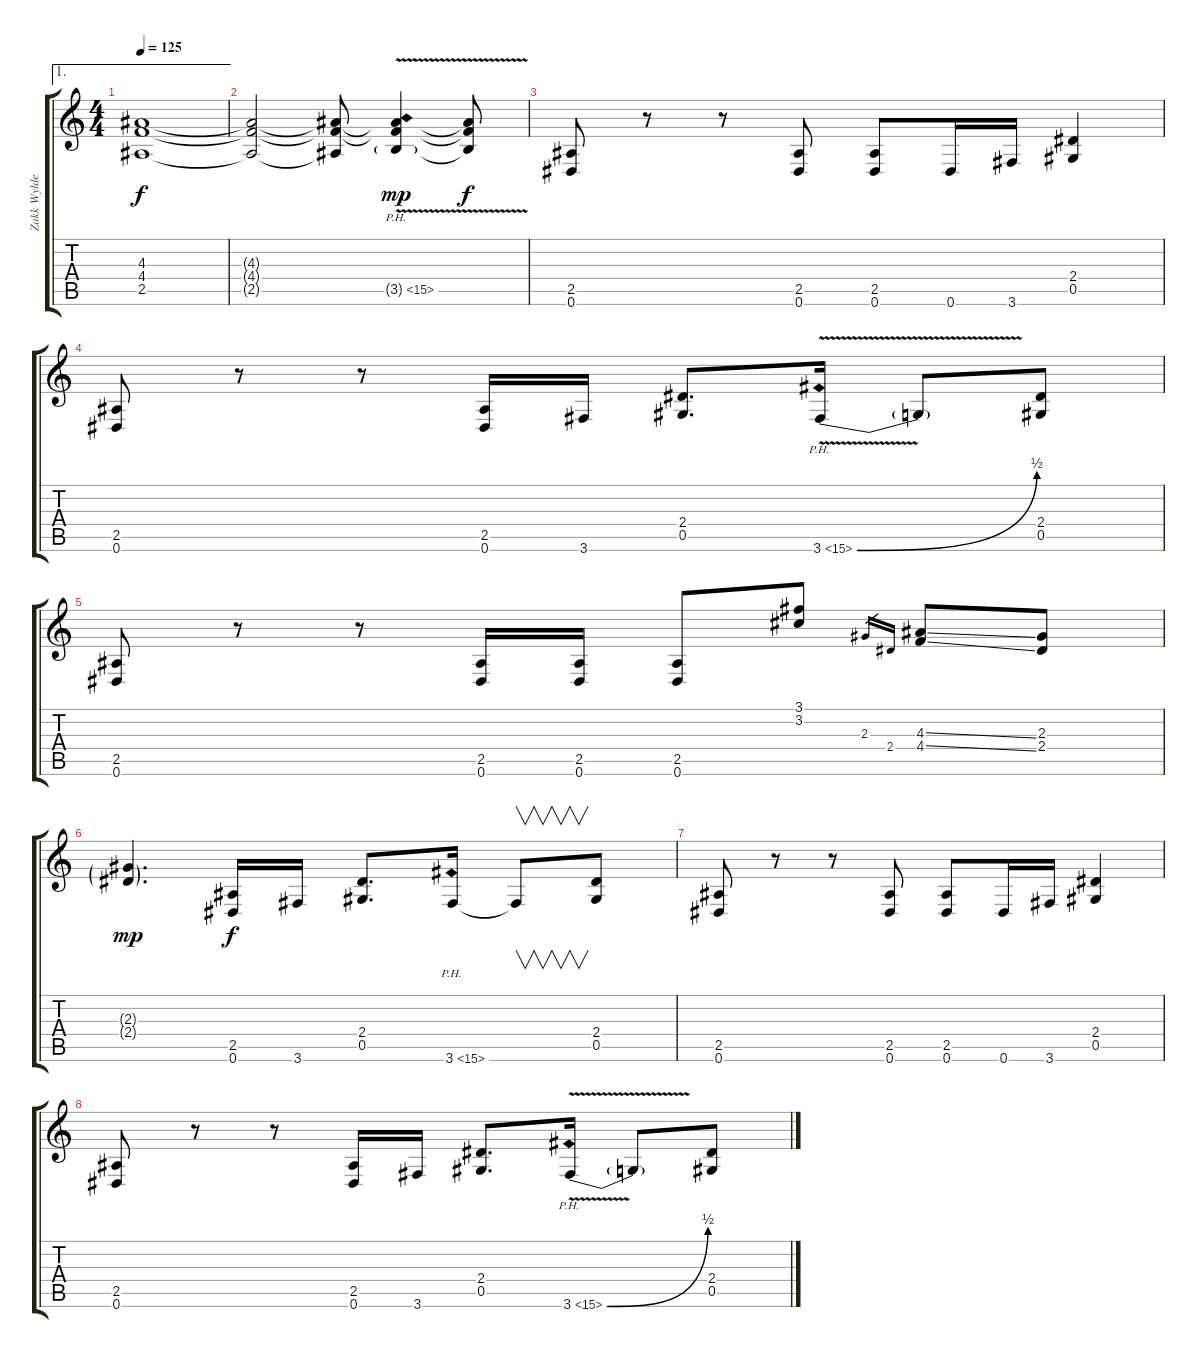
\track ("Zakk Wylde" "Zakk Wylde") {instrument overdrivenguitar}
\staff {score tabs}
\tuning (Eb4 Bb3 Gb3 Db3 Ab2 Eb2) {hide}
\ae 1
\ts (4 4)
\tempo 125
\clef g2
\ks c
(4.3 4.4 2.5).1{dy f} |
(4.3{t} 4.4{t} 2.5{t}).2 (4.3{t} 4.4{t} 2.5{t}).8 (4.3{t} 4.4{t} 3.5{ph 12 v g}).4{dy mp instrument guitarharmonics} (4.3{t} 4.4{t} 3.5{t}).8{dy f} |
(2.5 0.6).8{instrument overdrivenguitar} r.8 r.8 (2.5 0.6).8 (2.5 0.6).8 0.6.16 3.6.16 (2.4 0.5).4 |
(2.5 0.6).8 r.8 r.8 (2.5 0.6).16 3.6.16 (2.4 0.5).8{d} 3.6{be (bend 0 0 60 2) ph 12 v}.16{instrument guitarharmonics} 3.6{t}.8 (2.4 0.5).8{instrument overdrivenguitar} |
(2.5 0.6).8 r.8 r.8 (2.5 0.6).16 (2.5 0.6).16 (2.5 0.6).8 (3.1 3.2).8 2.3.16{gr} 2.4.16{gr} (4.3{ss} 4.4{ss}).8 (2.3 2.4).8 |
(2.3{g} 2.4{g}).4{d dy mp} (2.5 0.6).16{dy f} 3.6.16 (2.4 0.5).8{d} 3.6{ph 12}.16{instrument guitarharmonics} 3.6{t}.8{v} (2.4 0.5).8{instrument overdrivenguitar} |
(2.5 0.6).8 r.8 r.8 (2.5 0.6).8 (2.5 0.6).8 0.6.16 3.6.16 (2.4 0.5).4 |
(2.5 0.6).8 r.8 r.8 (2.5 0.6).16 3.6.16 (2.4 0.5).8{d} 3.6{be (bend 0 0 60 2) ph 12 v}.16{instrument guitarharmonics} 3.6{t}.8 (2.4 0.5).8{instrument overdrivenguitar}
